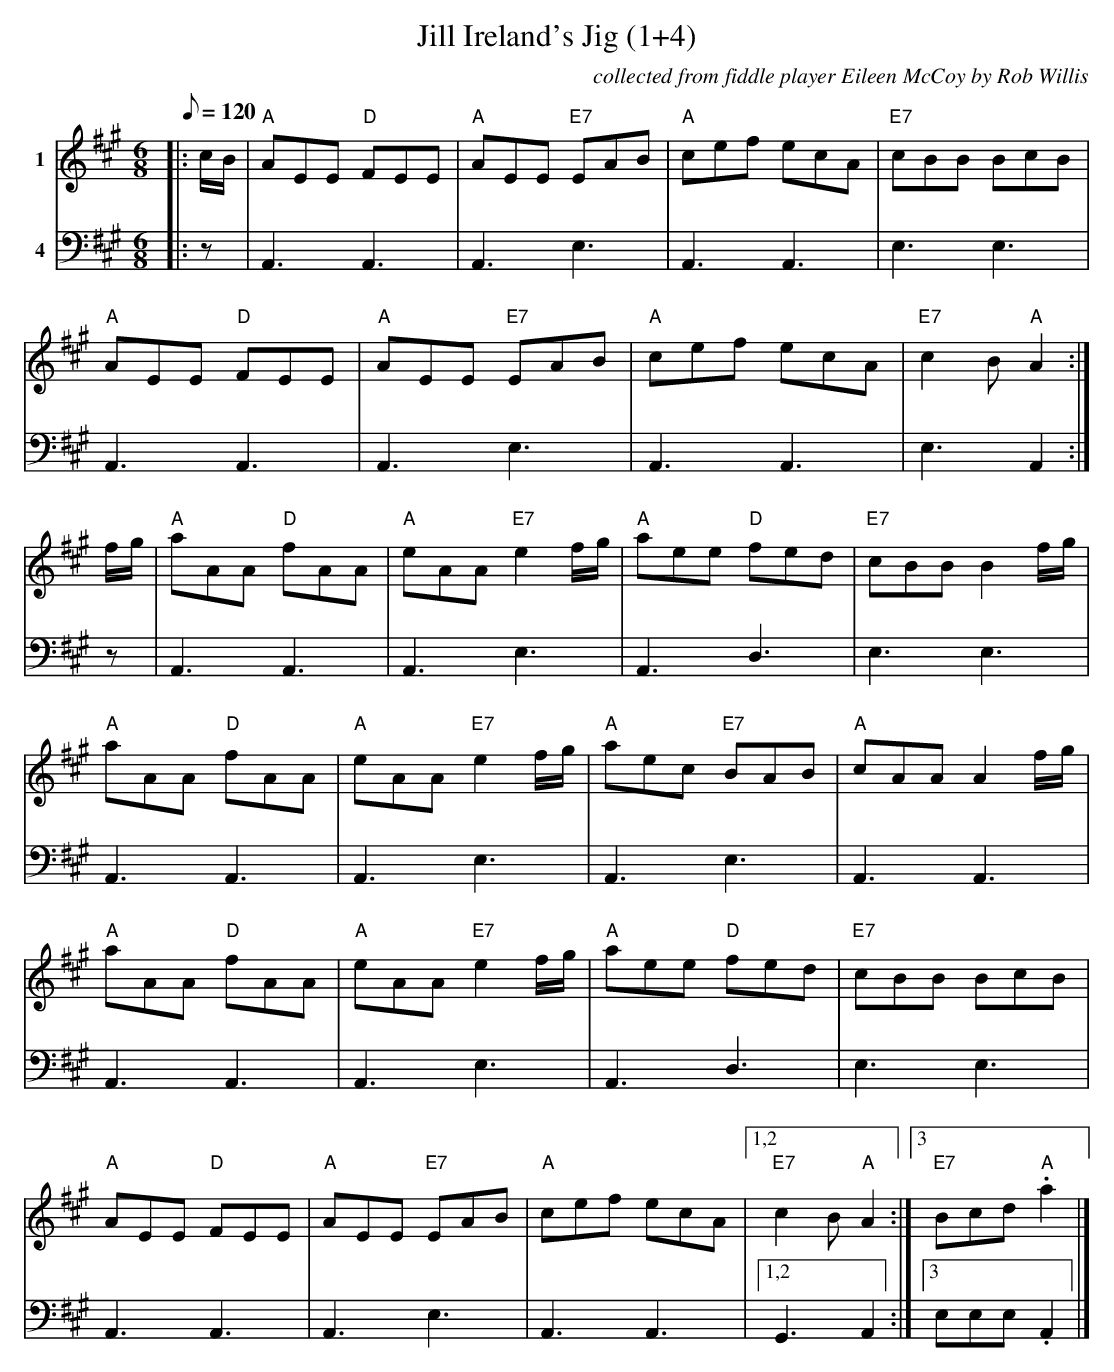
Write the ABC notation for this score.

X:1
T:Jill Ireland's Jig (1+4)
C:collected from fiddle player Eileen McCoy by Rob Willis
M:6/8
L:1/8
Q:120
K:A
V:1 name=1
|:c/B/|"A"AEE "D"FEE|"A"AEE "E7"EAB|"A"cef ecA|"E7"cBB BcB|
"A"AEE "D"FEE|"A"AEE "E7"EAB|"A"cef ecA|"E7"c2B "A" A2:|
f/g/|"A"aAA "D"fAA|"A"eAA "E7"e2f/g/|"A"aee "D"fed|"E7"cBB B2f/g/|
"A"aAA "D"fAA|"A"eAA "E7"e2f/g/|"A"aec "E7"BAB|"A"cAA A2f/g/|
"A"aAA "D"fAA|"A"eAA "E7"e2f/g/|"A"aee "D"fed|"E7"cBB BcB|
"A"AEE "D"FEE|"A"AEE "E7"EAB|"A"cef ecA|1,2"E7"c2B "A" A2:|3"E7"Bcd "A" .a2|]
V:4 clef=bass name=4
|:z|A,,3A,,3|A,,3E,3|A,,3A,,3|E,3E,3|
A,,3A,,3|A,,3E,3|A,,3A,,3|E,3A,,2:|
z|A,,3A,,3|A,,3E,3|A,,3D,3|E,3E,3|
A,,3A,,3|A,,3E,3|A,,3E,3|A,,3A,,3|
A,,3A,,3|A,,3E,3|A,,3D,3|E,3E,3|
A,,3A,,3|A,,3E,3|A,,3A,,3|1,2G,,3A,,2:|3E,E,E, .A,,2|]
